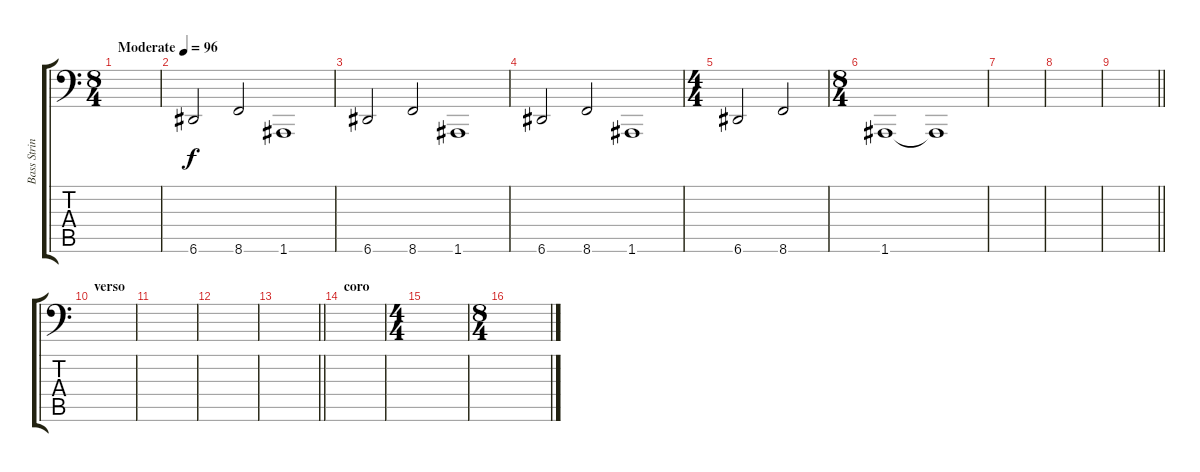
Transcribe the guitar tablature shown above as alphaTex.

\track ("Bass String" "Bass Strin") {instrument stringensemble1}
\staff {score tabs}
\tuning (B3 Gb3 D3 A2 E2 A1) {hide}
\ts (8 4)
\tempo (96 "Moderate")
\clef f4
\ks c
|
6.6.2 8.6.2 1.6.1 |
6.6.2 8.6.2 1.6.1 |
6.6.2 8.6.2 1.6.1 |
\ts (4 4)
6.6.2 8.6.2 |
\ts (8 4)
1.6.1 1.6{t}.1 |
|
|
\barLineRight lightlight
|
\section ("" "verso")
|
|
|
\barLineRight lightlight
|
\section ("" "coro")
|
\ts (4 4)
|
\ts (8 4)
